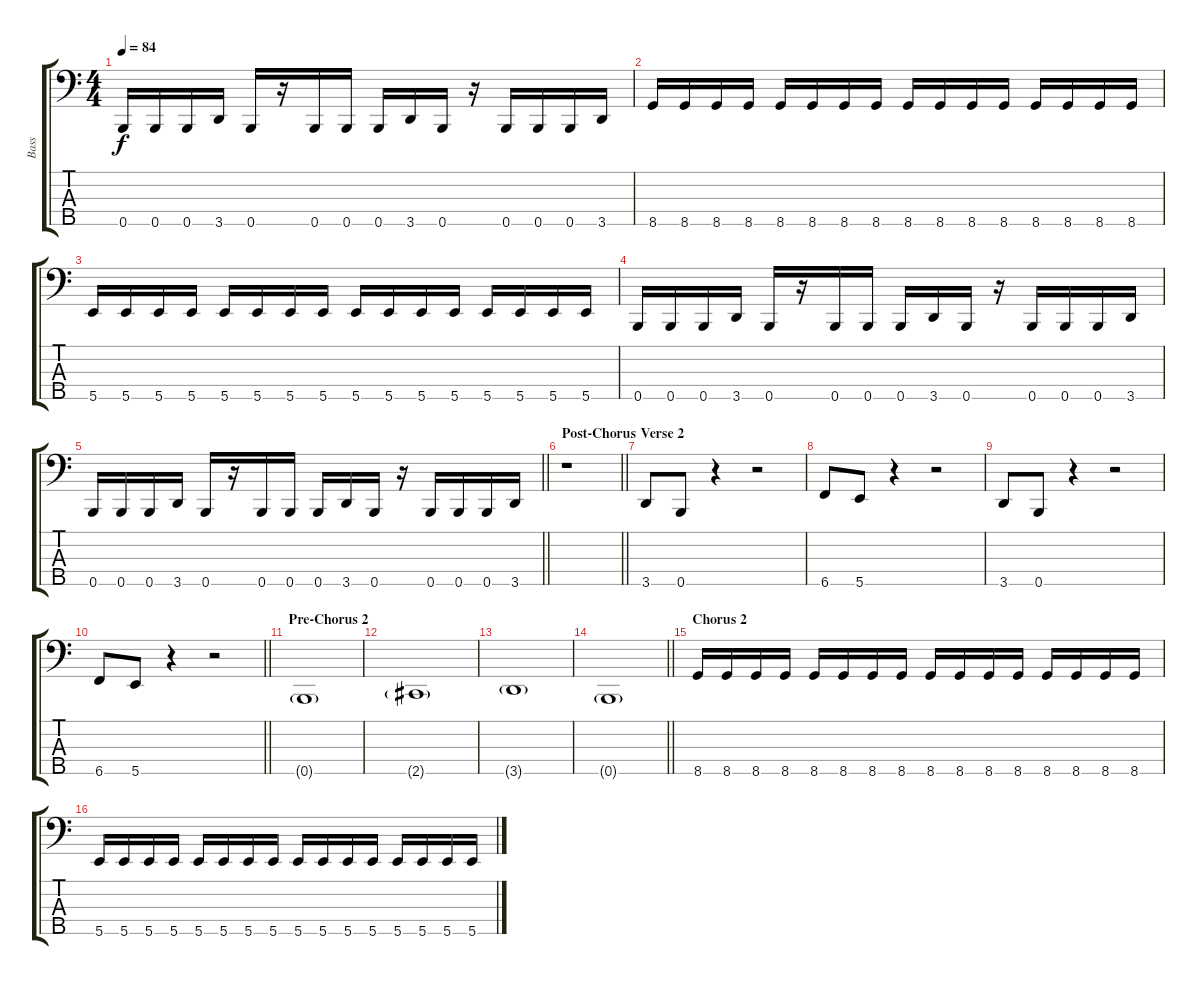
\track ("Bass" "Bass") {instrument electricbasspick}
\staff {score tabs}
\tuning (G2 D2 A1 E1 B0) {hide}
\ts (4 4)
\tempo 84
\clef f4
\ks c
0.5.16{dy f} 0.5.16 0.5.16 3.5.16 0.5.16 r.16 0.5.16 0.5.16 0.5.16 3.5.16 0.5.16 r.16 0.5.16 0.5.16 0.5.16 3.5.16 |
8.5.16 8.5.16 8.5.16 8.5.16 8.5.16 8.5.16 8.5.16 8.5.16 8.5.16 8.5.16 8.5.16 8.5.16 8.5.16 8.5.16 8.5.16 8.5.16 |
5.5.16 5.5.16 5.5.16 5.5.16 5.5.16 5.5.16 5.5.16 5.5.16 5.5.16 5.5.16 5.5.16 5.5.16 5.5.16 5.5.16 5.5.16 5.5.16 |
0.5.16 0.5.16 0.5.16 3.5.16 0.5.16 r.16 0.5.16 0.5.16 0.5.16 3.5.16 0.5.16 r.16 0.5.16 0.5.16 0.5.16 3.5.16 |
\barLineRight lightlight
0.5.16 0.5.16 0.5.16 3.5.16 0.5.16 r.16 0.5.16 0.5.16 0.5.16 3.5.16 0.5.16 r.16 0.5.16 0.5.16 0.5.16 3.5.16 |
\section ("" "Post-Chorus")
\barLineRight lightlight
r.1 |
\section ("" "Verse 2")
3.5.8 0.5.8 r.4 r.2 |
6.5.8 5.5.8 r.4 r.2 |
3.5.8 0.5.8 r.4 r.2 |
\barLineRight lightlight
6.5.8 5.5.8 r.4 r.2 |
\section ("" "Pre-Chorus 2")
0.5{g}.1 |
2.5{g}.1 |
3.5{g}.1 |
\barLineRight lightlight
0.5{g}.1 |
\section ("" "Chorus 2")
8.5.16 8.5.16 8.5.16 8.5.16 8.5.16 8.5.16 8.5.16 8.5.16 8.5.16 8.5.16 8.5.16 8.5.16 8.5.16 8.5.16 8.5.16 8.5.16 |
5.5.16 5.5.16 5.5.16 5.5.16 5.5.16 5.5.16 5.5.16 5.5.16 5.5.16 5.5.16 5.5.16 5.5.16 5.5.16 5.5.16 5.5.16 5.5.16
